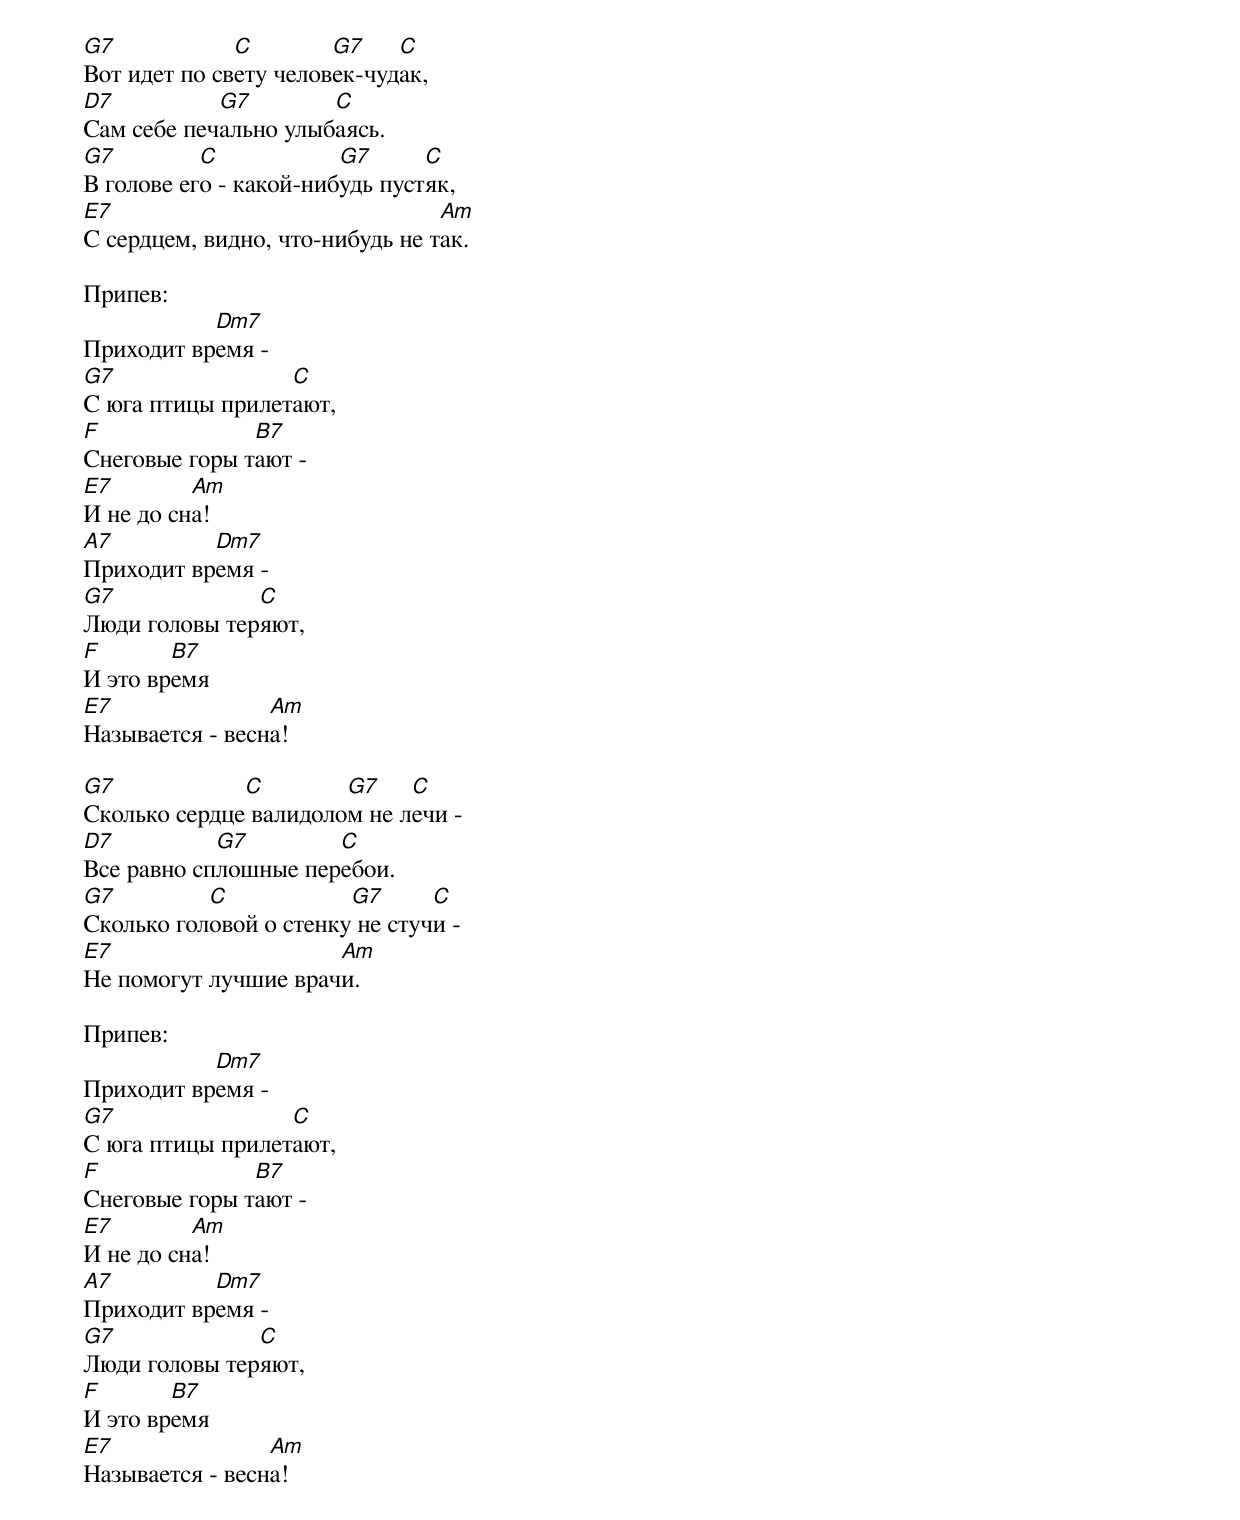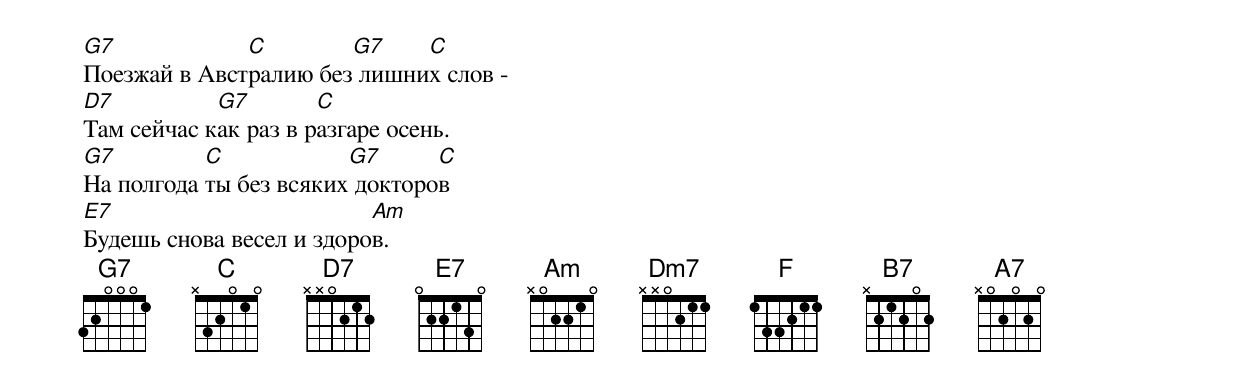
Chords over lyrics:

G7            C        G7    C
Вот идет по свету человек-чудак,
D7          G7        C
Сам себе печально улыбаясь.
G7         C            G7      C
В голове его - какой-нибудь пустяк,
E7                               Am
С сердцем, видно, что-нибудь не так.

Припев:
           Dm7
Приходит время -
G7                C
С юга птицы прилетают,
F              B7
Снеговые горы тают -
E7        Am
И не до сна!
A7         Dm7
Приходит время -
G7             C
Люди головы теряют,
F       B7
И это время
E7               Am
Называется - весна!

G7            C        G7    C
Сколько сердце валидолом не лечи -
D7          G7        C
Все равно сплошные перебои.
G7         C            G7      C
Сколько головой о стенку не стучи -
E7                    Am
Не помогут лучшие врачи.

Припев:
           Dm7
Приходит время -
G7                C
С юга птицы прилетают,
F              B7
Снеговые горы тают -
E7        Am
И не до сна!
A7         Dm7
Приходит время -
G7             C
Люди головы теряют,
F       B7
И это время
E7               Am
Называется - весна!

G7            C        G7    C
Поезжай в Австралию без лишних слов -
D7          G7        C
Там сейчас как раз в разгаре осень.
G7         C            G7      C
На полгода ты без всяких докторов
E7                        Am
Будешь снова весел и здоров.
